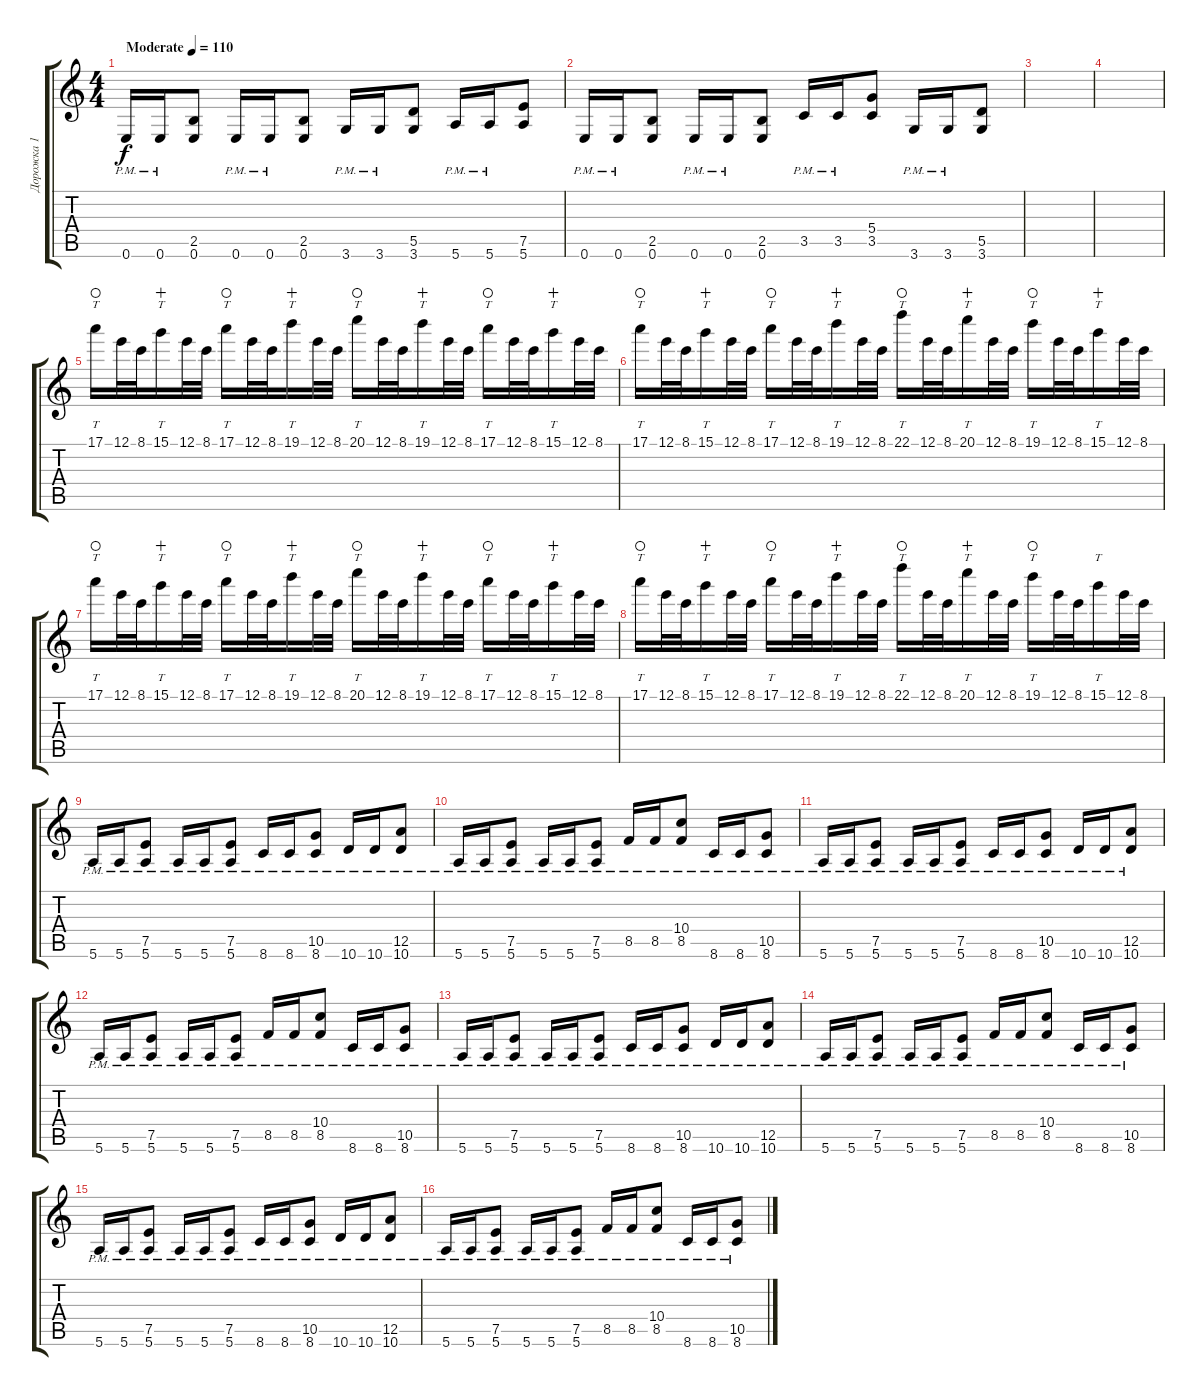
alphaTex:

\track ("Дорожка 1" "Дорожка 1") {instrument distortionguitar}
\staff {score tabs}
\tuning (E4 B3 G3 D3 A2 E2) {hide}
\ts (4 4)
\tempo (110 "Moderate")
\clef g2
\ks c
0.6{pm}.16{dy f instrument distortionguitar} 0.6{pm}.16 (2.5 0.6).8 0.6{pm}.16 0.6{pm}.16 (2.5 0.6).8 3.6{pm}.16 3.6{pm}.16 (5.5 3.6).8 5.6{pm}.16 5.6{pm}.16 (7.5 5.6).8 |
0.6{pm}.16 0.6{pm}.16 (2.5 0.6).8 0.6{pm}.16 0.6{pm}.16 (2.5 0.6).8 3.5{pm}.16 3.5{pm}.16 (5.4 3.5).8 3.6{pm}.16 3.6{pm}.16 (5.5 3.6).8 |
|
|
17.1.16{tt waho} 12.1.32 8.1.32 15.1.16{tt wahc} 12.1.32 8.1.32 17.1.16{tt waho} 12.1.32 8.1.32 19.1.16{tt wahc} 12.1.32 8.1.32 20.1.16{tt waho} 12.1.32 8.1.32 19.1.16{tt wahc} 12.1.32 8.1.32 17.1.16{tt waho} 12.1.32 8.1.32 15.1.16{tt wahc} 12.1.32 8.1.32 |
17.1.16{tt waho} 12.1.32 8.1.32 15.1.16{tt wahc} 12.1.32 8.1.32 17.1.16{tt waho} 12.1.32 8.1.32 19.1.16{tt wahc} 12.1.32 8.1.32 22.1.16{tt waho} 12.1.32 8.1.32 20.1.16{tt wahc} 12.1.32 8.1.32 19.1.16{tt waho} 12.1.32 8.1.32 15.1.16{tt wahc} 12.1.32 8.1.32 |
17.1.16{tt waho} 12.1.32 8.1.32 15.1.16{tt wahc} 12.1.32 8.1.32 17.1.16{tt waho} 12.1.32 8.1.32 19.1.16{tt wahc} 12.1.32 8.1.32 20.1.16{tt waho} 12.1.32 8.1.32 19.1.16{tt wahc} 12.1.32 8.1.32 17.1.16{tt waho} 12.1.32 8.1.32 15.1.16{tt wahc} 12.1.32 8.1.32 |
17.1.16{tt waho} 12.1.32 8.1.32 15.1.16{tt wahc} 12.1.32 8.1.32 17.1.16{tt waho} 12.1.32 8.1.32 19.1.16{tt wahc} 12.1.32 8.1.32 22.1.16{tt waho} 12.1.32 8.1.32 20.1.16{tt wahc} 12.1.32 8.1.32 19.1.16{tt waho} 12.1.32 8.1.32 15.1.16{tt} 12.1.32 8.1.32 |
5.6{pm}.16 5.6{pm}.16 (7.5 5.6{pm}).8 5.6{pm}.16 5.6{pm}.16 (7.5 5.6{pm}).8 8.6{pm}.16 8.6{pm}.16 (10.5 8.6{pm}).8 10.6{pm}.16 10.6{pm}.16 (12.5 10.6{pm}).8 |
5.6{pm}.16 5.6{pm}.16 (7.5 5.6{pm}).8 5.6{pm}.16 5.6{pm}.16 (7.5 5.6{pm}).8 8.5{pm}.16 8.5{pm}.16 (10.4 8.5{pm}).8 8.6{pm}.16 8.6{pm}.16 (10.5{pm} 8.6).8 |
5.6{pm}.16 5.6{pm}.16 (7.5 5.6{pm}).8 5.6{pm}.16 5.6{pm}.16 (7.5 5.6{pm}).8 8.6{pm}.16 8.6{pm}.16 (10.5 8.6{pm}).8 10.6{pm}.16 10.6{pm}.16 (12.5 10.6{pm}).8 |
5.6{pm}.16 5.6{pm}.16 (7.5 5.6{pm}).8 5.6{pm}.16 5.6{pm}.16 (7.5 5.6{pm}).8 8.5{pm}.16 8.5{pm}.16 (10.4 8.5{pm}).8 8.6{pm}.16 8.6{pm}.16 (10.5{pm} 8.6).8 |
5.6{pm}.16 5.6{pm}.16 (7.5 5.6{pm}).8 5.6{pm}.16 5.6{pm}.16 (7.5 5.6{pm}).8 8.6{pm}.16 8.6{pm}.16 (10.5 8.6{pm}).8 10.6{pm}.16 10.6{pm}.16 (12.5 10.6{pm}).8 |
5.6{pm}.16 5.6{pm}.16 (7.5 5.6{pm}).8 5.6{pm}.16 5.6{pm}.16 (7.5 5.6{pm}).8 8.5{pm}.16 8.5{pm}.16 (10.4 8.5{pm}).8 8.6{pm}.16 8.6{pm}.16 (10.5{pm} 8.6).8 |
5.6{pm}.16 5.6{pm}.16 (7.5 5.6{pm}).8 5.6{pm}.16 5.6{pm}.16 (7.5 5.6{pm}).8 8.6{pm}.16 8.6{pm}.16 (10.5 8.6{pm}).8 10.6{pm}.16 10.6{pm}.16 (12.5 10.6{pm}).8 |
5.6{pm}.16 5.6{pm}.16 (7.5 5.6{pm}).8 5.6{pm}.16 5.6{pm}.16 (7.5 5.6{pm}).8 8.5{pm}.16 8.5{pm}.16 (10.4 8.5{pm}).8 8.6{pm}.16 8.6{pm}.16 (10.5{pm} 8.6).8
